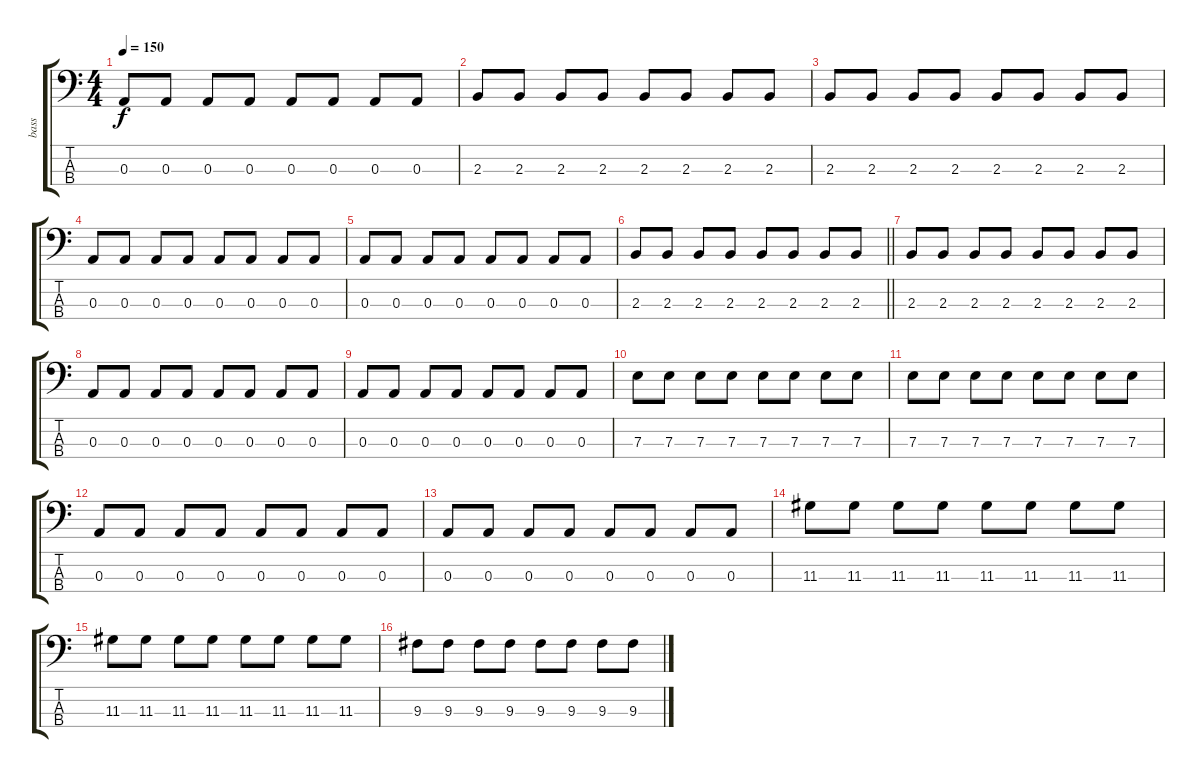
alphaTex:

\track ("bass" "bass") {instrument electricbasspick}
\staff {score tabs}
\tuning (G2 D2 A1 E1) {hide}
\ts (4 4)
\tempo 150
\clef f4
\ks c
0.3.8{dy f} 0.3.8 0.3.8 0.3.8 0.3.8 0.3.8 0.3.8 0.3.8 |
2.3.8 2.3.8 2.3.8 2.3.8 2.3.8 2.3.8 2.3.8 2.3.8 |
2.3.8 2.3.8 2.3.8 2.3.8 2.3.8 2.3.8 2.3.8 2.3.8 |
0.3.8 0.3.8 0.3.8 0.3.8 0.3.8 0.3.8 0.3.8 0.3.8 |
0.3.8 0.3.8 0.3.8 0.3.8 0.3.8 0.3.8 0.3.8 0.3.8 |
\barLineRight lightlight
2.3.8 2.3.8 2.3.8 2.3.8 2.3.8 2.3.8 2.3.8 2.3.8 |
2.3.8 2.3.8 2.3.8 2.3.8 2.3.8 2.3.8 2.3.8 2.3.8 |
0.3.8 0.3.8 0.3.8 0.3.8 0.3.8 0.3.8 0.3.8 0.3.8 |
0.3.8 0.3.8 0.3.8 0.3.8 0.3.8 0.3.8 0.3.8 0.3.8 |
7.3.8 7.3.8 7.3.8 7.3.8 7.3.8 7.3.8 7.3.8 7.3.8 |
7.3.8 7.3.8 7.3.8 7.3.8 7.3.8 7.3.8 7.3.8 7.3.8 |
0.3.8 0.3.8 0.3.8 0.3.8 0.3.8 0.3.8 0.3.8 0.3.8 |
0.3.8 0.3.8 0.3.8 0.3.8 0.3.8 0.3.8 0.3.8 0.3.8 |
11.3.8 11.3.8 11.3.8 11.3.8 11.3.8 11.3.8 11.3.8 11.3.8 |
11.3.8 11.3.8 11.3.8 11.3.8 11.3.8 11.3.8 11.3.8 11.3.8 |
9.3.8 9.3.8 9.3.8 9.3.8 9.3.8 9.3.8 9.3.8 9.3.8
